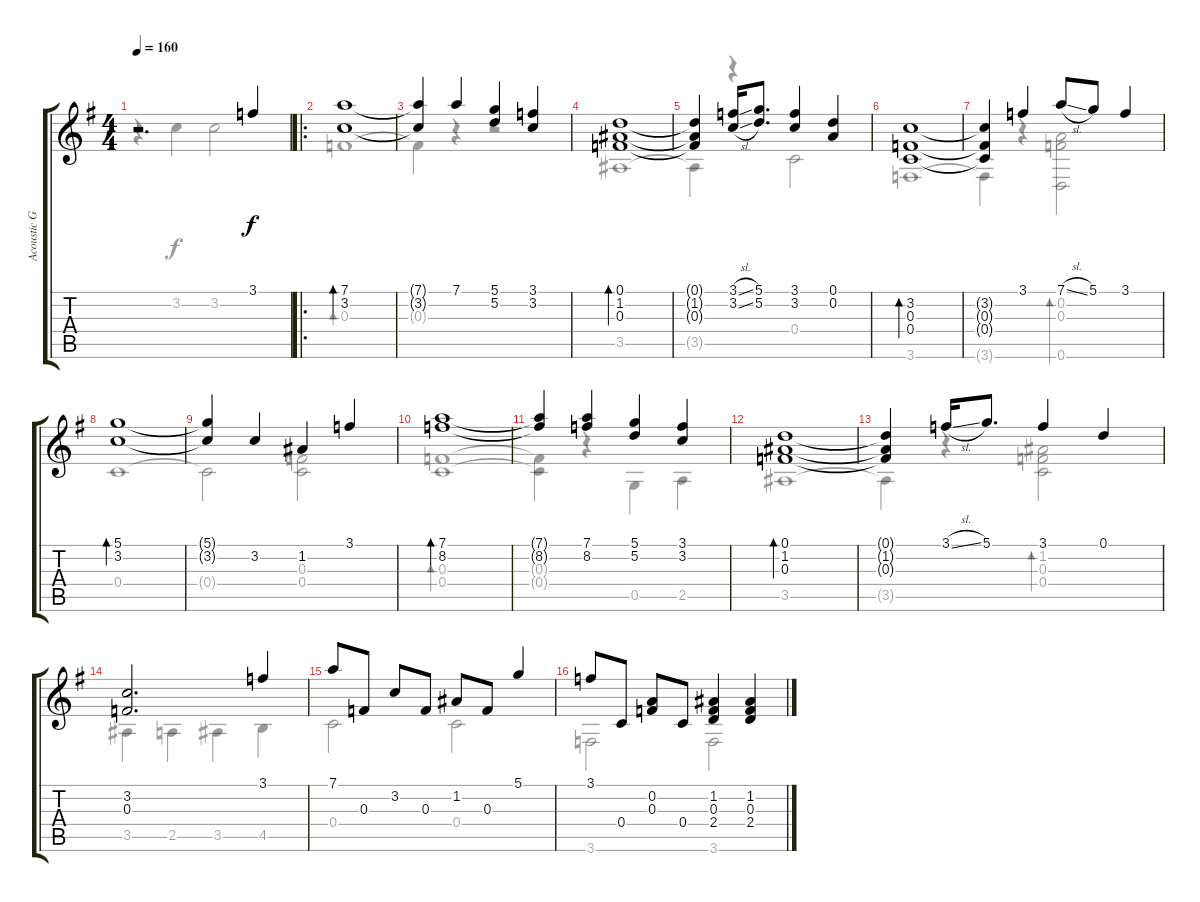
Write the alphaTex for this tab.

\track ("Acoustic Guitar - 12 string (Tune 1step " "Acoustic G") {instrument acousticguitarsteel}
\staff {score tabs}
\tuning (D4 A3 F3 C3 G2 D2) {hide}
\voice
\ts (4 4)
\tempo 160
\clef g2
\ks g
r.2{d dy f instrument acousticguitarsteel} 3.1.4 |
\ro
(7.1 3.2).1{bd 30} |
(7.1{t} 3.2{t}).4 7.1.4 (5.1 5.2).4 (3.1 3.2).4 |
(0.1 1.2 0.3).1{bd 30} |
(0.1{t} 1.2{t} 0.3{t}).4 (3.1{sl} 3.2{sl}).16 (5.1 5.2).8{d} (3.1 3.2).4 (0.1 0.2).4 |
(3.2 0.3 0.4).1{bd 30} |
(3.2{t} 0.3{t} 0.4{t}).4 3.1.4 7.1{sl}.8 5.1.8 3.1.4 |
(5.1 3.2).1{bd 30} |
(5.1{t} 3.2{t}).4 3.2.4 1.2.4 3.1.4 |
(7.1 8.2).1{bd 30} |
(7.1{t} 8.2{t}).4 (7.1 8.2).4 (5.1 5.2).4 (3.1 3.2).4 |
(0.1 1.2 0.3).1{bd 30} |
(0.1{t} 1.2{t} 0.3{t}).4 3.1{sl}.16 5.1.8{d} 3.1.4 0.1.4 |
(3.2 0.3).2{d} 3.1.4 |
7.1.8 0.3.8 3.2.8 0.3.8 1.2.8 0.3.8 5.1.4 |
3.1.8 0.4.8 (0.2 0.3).8 0.4.8 (1.2 0.3 2.4).4 (1.2 0.3 2.4).4
\voice
\clef g2
\ottava regular
\simile none
\ks g
r.4{dy f} 3.2.4 3.2.2 |
0.3.1{bd 30} |
0.3{t}.4 r.4 r.2 |
3.5.1 |
3.5{t}.4 r.4 0.4.2 |
3.6.1 |
3.6{t}.4 r.4 (0.2 0.3 0.6).2{bd 30} |
0.4.1 |
0.4{t}.2 (0.3 0.4).2 |
(0.3 0.4).1{bd 30} |
(0.3{t} 0.4{t}).4 r.4 0.5.4 2.5.4 |
3.5.1 |
3.5{t}.4 r.4 (1.2 0.3 0.4).2{bd 30} |
3.5.4 2.5.4 3.5.4 4.5.4 |
0.4.2 0.4.2 |
3.6.2 3.6.2
